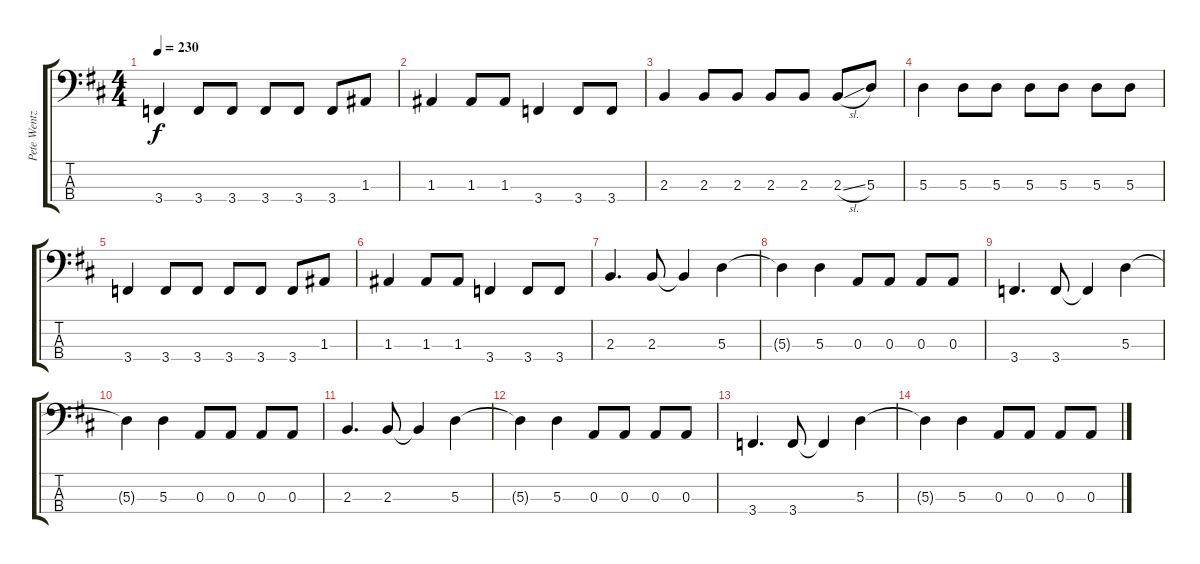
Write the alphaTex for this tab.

\track ("Pete Wentz" "Pete Wentz") {instrument electricbasspick}
\staff {score tabs}
\tuning (G2 D2 A1 D1) {hide}
\ts (4 4)
\tempo 230
\clef f4
\ks d
3.4.4{dy f} 3.4.8 3.4.8 3.4.8 3.4.8 3.4.8 1.3.8 |
1.3.4 1.3.8 1.3.8 3.4.4 3.4.8 3.4.8 |
2.3.4 2.3.8 2.3.8 2.3.8 2.3.8 2.3{sl}.8 5.3.8 |
5.3.4 5.3.8 5.3.8 5.3.8 5.3.8 5.3.8 5.3.8 |
3.4.4 3.4.8 3.4.8 3.4.8 3.4.8 3.4.8 1.3.8 |
1.3.4 1.3.8 1.3.8 3.4.4 3.4.8 3.4.8 |
2.3.4{d} 2.3.8 2.3{t}.4 5.3.4 |
5.3{t}.4 5.3.4 0.3.8 0.3.8 0.3.8 0.3.8 |
3.4.4{d} 3.4.8 3.4{t}.4 5.3.4 |
5.3{t}.4 5.3.4 0.3.8 0.3.8 0.3.8 0.3.8 |
2.3.4{d} 2.3.8 2.3{t}.4 5.3.4 |
5.3{t}.4 5.3.4 0.3.8 0.3.8 0.3.8 0.3.8 |
3.4.4{d} 3.4.8 3.4{t}.4 5.3.4 |
5.3{t}.4 5.3.4 0.3.8 0.3.8 0.3.8 0.3.8
